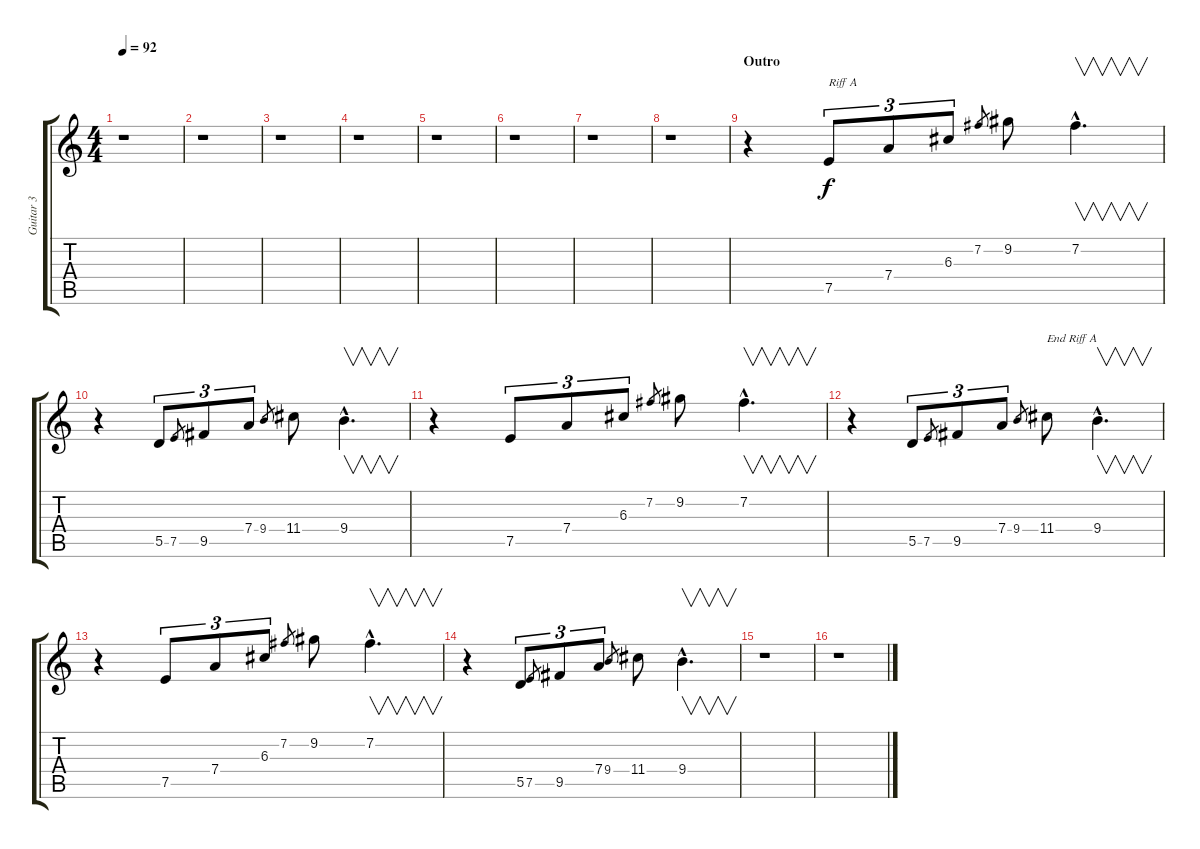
\track ("Guitar 3" "Guitar 3") {instrument acousticguitarnylon}
\staff {score tabs}
\tuning (E4 B3 G3 D3 A2 E2) {hide}
\ts (4 4)
\tempo 92
\clef g2
\ks c
r.1{dy f} |
r.1 |
r.1 |
r.1 |
r.1 |
r.1 |
r.1 |
r.1 |
\section ("" "Outro")
r.4 7.5.8{tu (3 2) txt "Riff A"} 7.4.8{tu (3 2)} 6.3.8{tu (3 2)} 7.2.8{gr} 9.2.8 7.2{hac}.4{v d} |
r.4 5.5.8{tu (3 2)} 7.5.8{gr} 9.5.8{tu (3 2)} 7.4.8{tu (3 2)} 9.4.8{gr} 11.4.8 9.4{hac}.4{v d} |
r.4 7.5.8{tu (3 2)} 7.4.8{tu (3 2)} 6.3.8{tu (3 2)} 7.2.8{gr} 9.2.8 7.2{hac}.4{v d} |
r.4 5.5.8{tu (3 2)} 7.5.8{gr} 9.5.8{tu (3 2)} 7.4.8{tu (3 2)} 9.4.8{gr} 11.4.8{txt "End Riff A"} 9.4{hac}.4{v d} |
r.4 7.5.8{tu (3 2)} 7.4.8{tu (3 2)} 6.3.8{tu (3 2)} 7.2.8{gr} 9.2.8 7.2{hac}.4{v d} |
r.4 5.5.8{tu (3 2)} 7.5.8{gr} 9.5.8{tu (3 2)} 7.4.8{tu (3 2)} 9.4.8{gr} 11.4.8 9.4{hac}.4{v d} |
r.1 |
r.1
